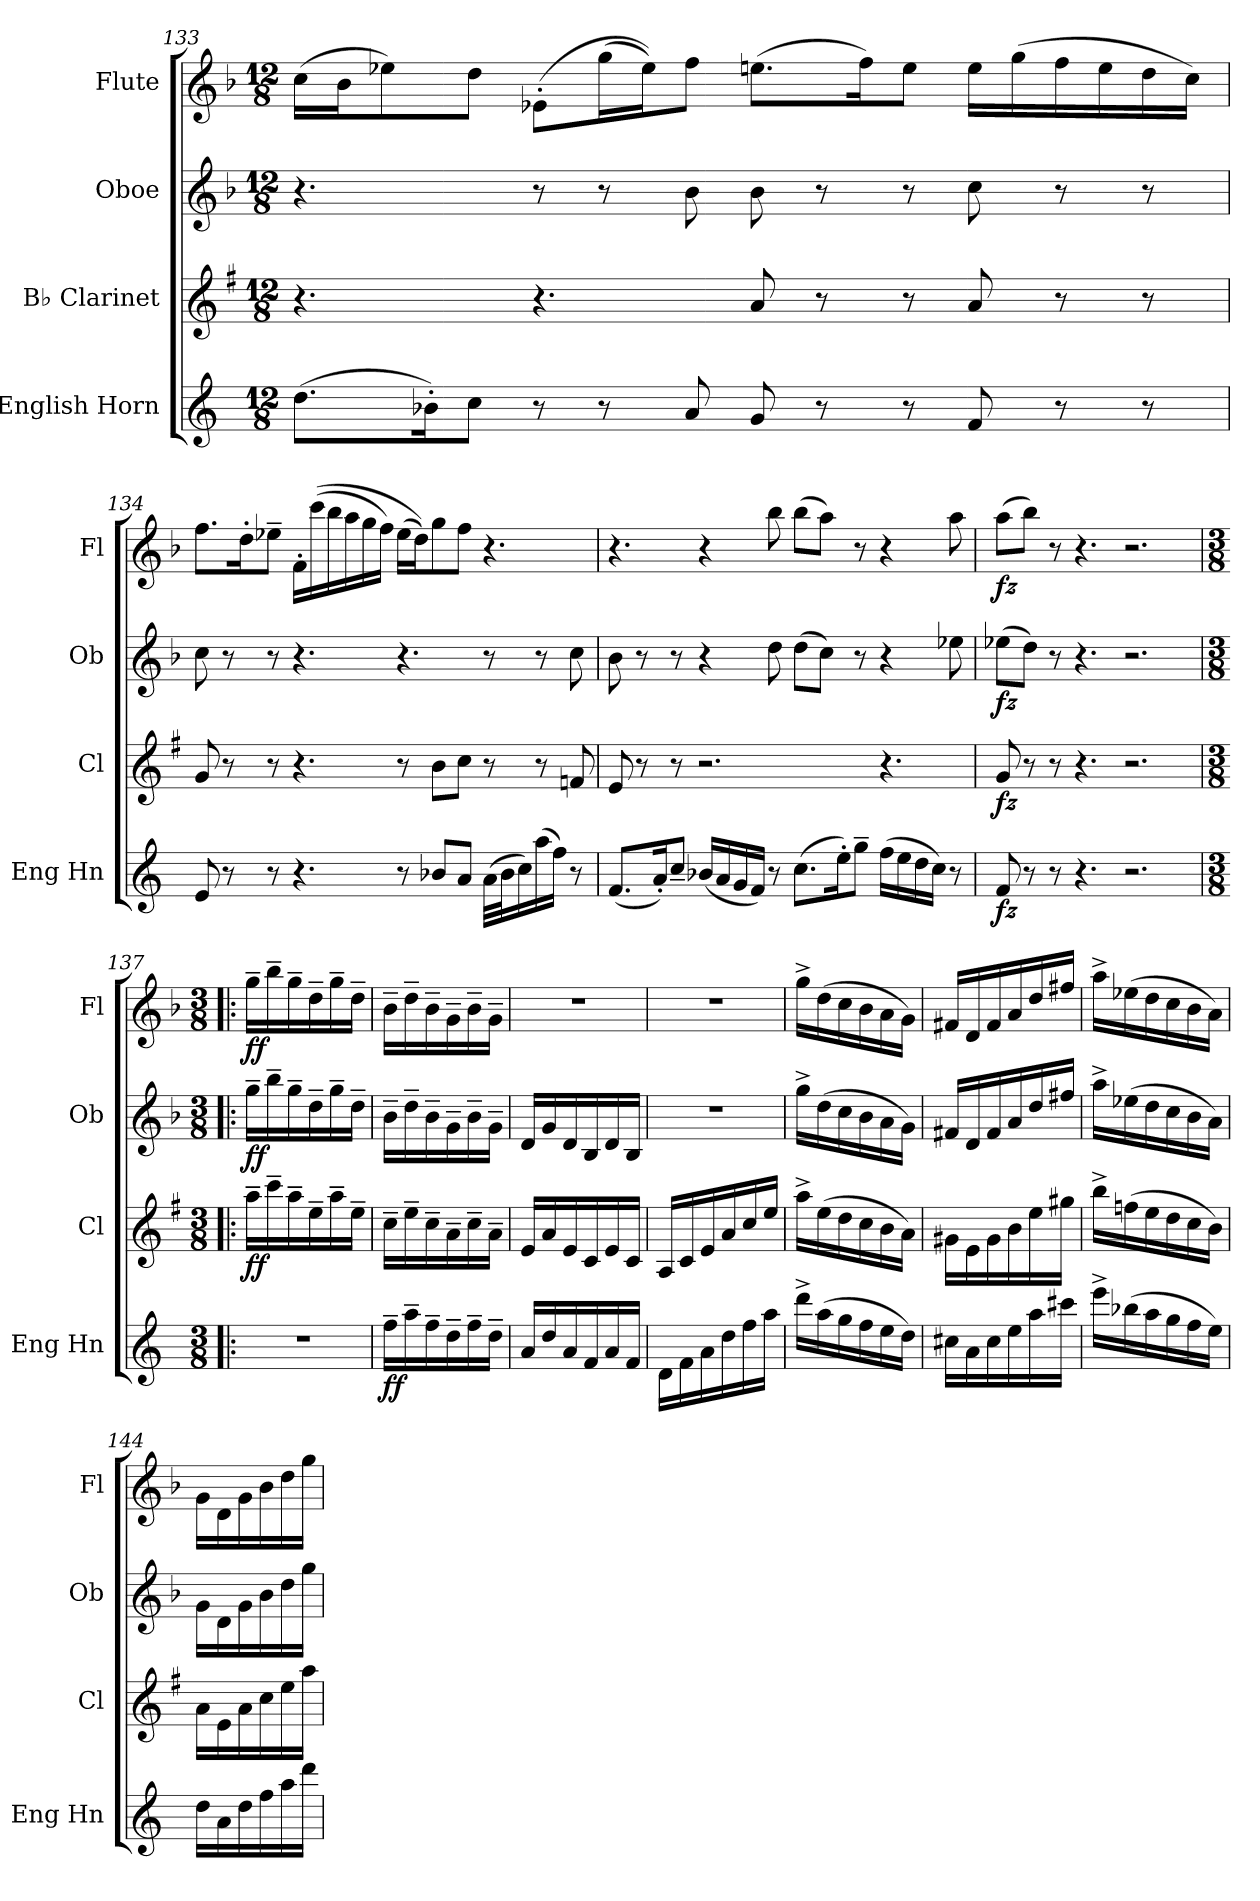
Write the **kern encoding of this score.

**kern	**dynam	**kern	**dynam	**kern	**dynam	**kern	**dynam
*part4	*part4	*part3	*part3	*part2	*part2	*part1	*part1
*staff4	*staff4	*staff3	*staff3	*staff2	*staff2	*staff1	*staff1
*I"English Horn	*	*I"B♭ Clarinet	*	*I"Oboe	*	*I"Flute	*
*I'Eng Hn	*	*I'Cl	*	*I'Ob	*	*I'Fl	*
!!LO:LB:g=z
*clefG2	*	*clefG2	*	*clefG2	*	*clefG2	*
*ITrd4c7	*	*ITrd1c2	*	*	*	*	*
*k[b-]	*	*k[b-]	*	*k[b-]	*	*k[b-]	*
*M12/8	*	*M12/8	*	*M12/8	*	*M12/8	*
=133	=133	=133	=133	=133	=133	=133	=133
(8.g\L	.	4.r	.	4.r	.	(16cc\LL	.
.	.	.	.	.	.	16b-\J	.
.	.	.	.	.	.	8ee-X\)	.
16e-X'\K)	.	.	.	.	.	.	.
8f\J	.	.	.	.	.	8dd\J	.
8r	.	4.r	.	8r	.	(8e-X'\L	.
8r	.	.	.	8r	.	(16gg\L	.
.	.	.	.	.	.	16ee-\J))	.
8d/	.	.	.	8b-\	.	8ff\J	.
8c/	.	8g/	.	8b-\	.	(8.een\L	.
8r	.	8r	.	8r	.	.	.
.	.	.	.	.	.	16ff\K)	.
8r	.	8r	.	8r	.	8ee\J	.
8B-/	.	8g/	.	8cc\	.	16ee\LL	.
.	.	.	.	.	.	(16gg\	.
8r	.	8r	.	8r	.	16ff\	.
.	.	.	.	.	.	16ee\	.
8r	.	8r	.	8r	.	16dd\	.
.	.	.	.	.	.	16cc\JJ)	.
=134	=134	=134	=134	=134	=134	=134	=134
8A/	.	8f/	.	8cc\	.	8.ff\L	.
8r	.	8r	.	8r	.	.	.
.	.	.	.	.	.	16dd'\K	.
8r	.	8r	.	8r	.	8ee-X~\J	.
4.r	.	4.r	.	4.r	.	16f'\LL	.
.	.	.	.	.	.	((16ccc\	.
.	.	.	.	.	.	16bb-\	.
.	.	.	.	.	.	16aa\	.
.	.	.	.	.	.	16gg\	.
.	.	.	.	.	.	16ff\JJ)	.
8r	.	8r	.	4.r	.	(16ee-\LL	.
.	.	.	.	.	.	16dd\J))	.
8e-X/L	.	8a\L	.	.	.	8gg\	.
8d/J	.	8b-\J	.	.	.	8ff\J	.
(32d\LLL	.	8r	.	8r	.	4.r	.
32e-\J	.	.	.	.	.	.	.
16f\)	.	.	.	.	.	.	.
(16dd\	.	8r	.	8r	.	.	.
16b-\JJ)	.	.	.	.	.	.	.
8r	.	8e-X/	.	8cc\	.	.	.
!!LO:PB:g=z
=135	=135	=135	=135	=135	=135	=135	=135
(8.B-/L	.	8d/	.	8b-\	.	4.r	.
.	.	8r	.	8r	.	.	.
16d'/K)	.	.	.	.	.	.	.
8f~/J	.	8r	.	8r	.	.	.
(16e-X/LL	.	2.r	.	4r	.	4r	.
16d/	.	.	.	.	.	.	.
16c/	.	.	.	.	.	.	.
16B-/JJ)	.	.	.	.	.	.	.
8r	.	.	.	8dd\	.	8bb-\	.
(8.f\L	.	.	.	(8dd\L	.	(8bb-\L	.
.	.	.	.	8cc\J)	.	8aa\J)	.
16a'\K)	.	.	.	.	.	.	.
8cc~\J	.	.	.	8r	.	8r	.
(16b-\LL	.	4.r	.	4r	.	4r	.
16a\	.	.	.	.	.	.	.
16g\	.	.	.	.	.	.	.
16f\JJ)	.	.	.	.	.	.	.
8r	.	.	.	8ee-X\	.	8aa\	.
=136	=136	=136	=136	=136	=136	=136	=136
!	!LO:DY:b	!	!LO:DY:b	!	!LO:DY:b	!	!LO:DY:b
8B-/	fz	8f/	fz	(8ee-X\L	fz	(8aa\L	fz
8r	.	8r	.	8dd\J)	.	8bb-\J)	.
8r	.	8r	.	8r	.	8r	.
4.r	.	4.r	.	4.r	.	4.r	.
2.r	.	2.r	.	2.r	.	2.r	.
=137!|:	=137!|:	=137!|:	=137!|:	=137!|:	=137!|:	=137!|:	=137!|:
*M3/8	*	*M3/8	*	*M3/8	*	*M3/8	*
*	*	*	*	*	*	*MM144	*
!	!	!	!LO:DY:b	!	!LO:DY:b	!	!LO:DY:b
4.r	.	16gg~\LL	ff	16gg~\LL	ff	16gg~\LL	ff
.	.	16bb-~\	.	16bb-~\	.	16bb-~\	.
.	.	16gg~\	.	16gg~\	.	16gg~\	.
.	.	16dd~\	.	16dd~\	.	16dd~\	.
.	.	16gg~\	.	16gg~\	.	16gg~\	.
.	.	16dd~\JJ	.	16dd~\JJ	.	16dd~\JJ	.
=138	=138	=138	=138	=138	=138	=138	=138
!	!LO:DY:b	!	!	!	!	!	!
16b-~\LL	ff	16b-~\LL	.	16b-~\LL	.	16b-~\LL	.
16dd~\	.	16dd~\	.	16dd~\	.	16dd~\	.
16b-~\	.	16b-~\	.	16b-~\	.	16b-~\	.
16g~\	.	16g~\	.	16g~\	.	16g~\	.
16b-~\	.	16b-~\	.	16b-~\	.	16b-~\	.
16g~\JJ	.	16g~\JJ	.	16g~\JJ	.	16g~\JJ	.
!!LO:LB:g=z
=139	=139	=139	=139	=139	=139	=139	=139
16d/LL	.	16d/LL	.	16d/LL	.	4.r	.
16g/	.	16g/	.	16g/	.	.	.
16d/	.	16d/	.	16d/	.	.	.
16B-/	.	16B-/	.	16B-/	.	.	.
16d/	.	16d/	.	16d/	.	.	.
16B-/JJ	.	16B-/JJ	.	16B-/JJ	.	.	.
=140	=140	=140	=140	=140	=140	=140	=140
16G\LL	.	16G/LL	.	4.r	.	4.r	.
16B-\	.	16B-/	.	.	.	.	.
16d\	.	16d/	.	.	.	.	.
16g\	.	16g/	.	.	.	.	.
16b-\	.	16b-/	.	.	.	.	.
16dd\JJ	.	16dd/JJ	.	.	.	.	.
=141	=141	=141	=141	=141	=141	=141	=141
16gg^\LL	.	16gg^\LL	.	16gg^\LL	.	16gg^\LL	.
(16dd\	.	(16dd\	.	(16dd\	.	(16dd\	.
16cc\	.	16cc\	.	16cc\	.	16cc\	.
16b-\	.	16b-\	.	16b-\	.	16b-\	.
16a\	.	16a\	.	16a\	.	16a\	.
16g\JJ)	.	16g\JJ)	.	16g\JJ)	.	16g\JJ)	.
=142	=142	=142	=142	=142	=142	=142	=142
16f#X\LL	.	16f#X\LL	.	16f#X/LL	.	16f#X/LL	.
16d\	.	16d\	.	16d/	.	16d/	.
16f#\	.	16f#\	.	16f#/	.	16f#/	.
16a\	.	16a\	.	16a/	.	16a/	.
16dd\	.	16dd\	.	16dd/	.	16dd/	.
16ff#X\JJ	.	16ff#X\JJ	.	16ff#X/JJ	.	16ff#X/JJ	.
=143	=143	=143	=143	=143	=143	=143	=143
16aa^\LL	.	16aa^\LL	.	16aa^\LL	.	16aa^\LL	.
(16ee-X\	.	(16ee-X\	.	(16ee-X\	.	(16ee-X\	.
16dd\	.	16dd\	.	16dd\	.	16dd\	.
16cc\	.	16cc\	.	16cc\	.	16cc\	.
16b-\	.	16b-\	.	16b-\	.	16b-\	.
16a\JJ)	.	16a\JJ)	.	16a\JJ)	.	16a\JJ)	.
=144	=144	=144	=144	=144	=144	=144	=144
16g\LL	.	16g\LL	.	16g\LL	.	16g\LL	.
16d\	.	16d\	.	16d\	.	16d\	.
16g\	.	16g\	.	16g\	.	16g\	.
16b-\	.	16b-\	.	16b-\	.	16b-\	.
16dd\	.	16dd\	.	16dd\	.	16dd\	.
16gg\JJ	.	16gg\JJ	.	16gg\JJ	.	16gg\JJ	.
=	=	=	=	=	=	=	=
*-	*-	*-	*-	*-	*-	*-	*-
